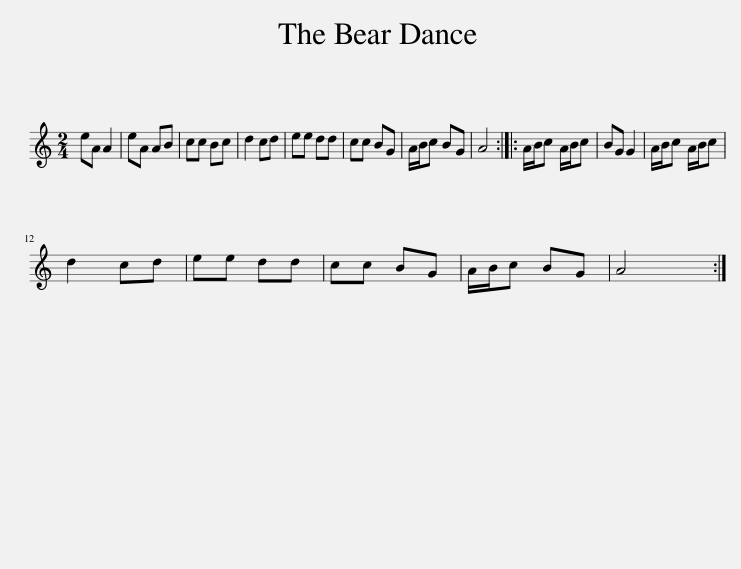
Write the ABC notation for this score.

X:1
L:1/8
M:2/4
I:linebreak $
K:C
V:1 treble
V:1
 eA A2 | eA AB | cc Bc | d2 cd | ee dd | %5
 cc BG | A/B/c BG | A4 :: A/B/c A/B/c | BG G2 | %10
 A/B/c A/B/c |$ d2 cd | ee dd | cc BG | A/B/c BG | %15
 A4 :| %16
